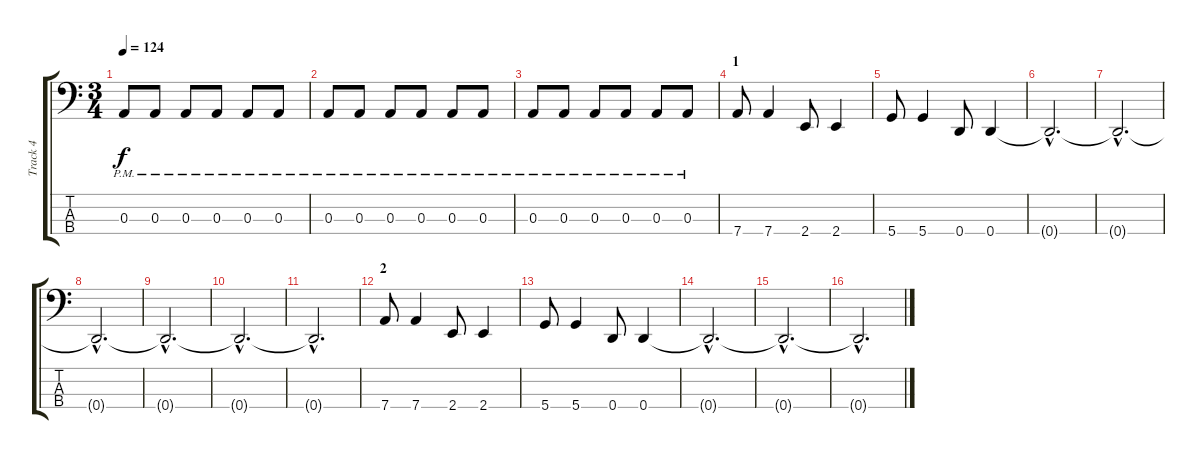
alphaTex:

\track ("Track 4" "Track 4") {instrument electricbasspick}
\staff {score tabs}
\tuning (G2 D2 A1 D1) {hide}
\ts (3 4)
\tempo 124
\clef f4
\ks c
0.3{pm}.8{dy f volume 11} 0.3{pm}.8 0.3{pm}.8 0.3{pm}.8 0.3{pm}.8 0.3{pm}.8 |
0.3{pm}.8 0.3{pm}.8 0.3{pm}.8 0.3{pm}.8 0.3{pm}.8 0.3{pm}.8 |
0.3{pm}.8 0.3{pm}.8 0.3{pm}.8 0.3{pm}.8 0.3{pm}.8 0.3{pm}.8 |
\section ("" "1")
7.4.8 7.4.4 2.4.8 2.4.4 |
5.4.8 5.4.4 0.4.8 0.4.4 |
0.4{hac t}.2{d} |
0.4{hac t}.2{d} |
0.4{hac t}.2{d} |
0.4{hac t}.2{d} |
0.4{hac t}.2{d} |
0.4{hac t}.2{d} |
\section ("" "2")
7.4.8 7.4.4 2.4.8 2.4.4 |
5.4.8 5.4.4 0.4.8 0.4.4 |
0.4{hac t}.2{d} |
0.4{hac t}.2{d} |
0.4{hac t}.2{d}
